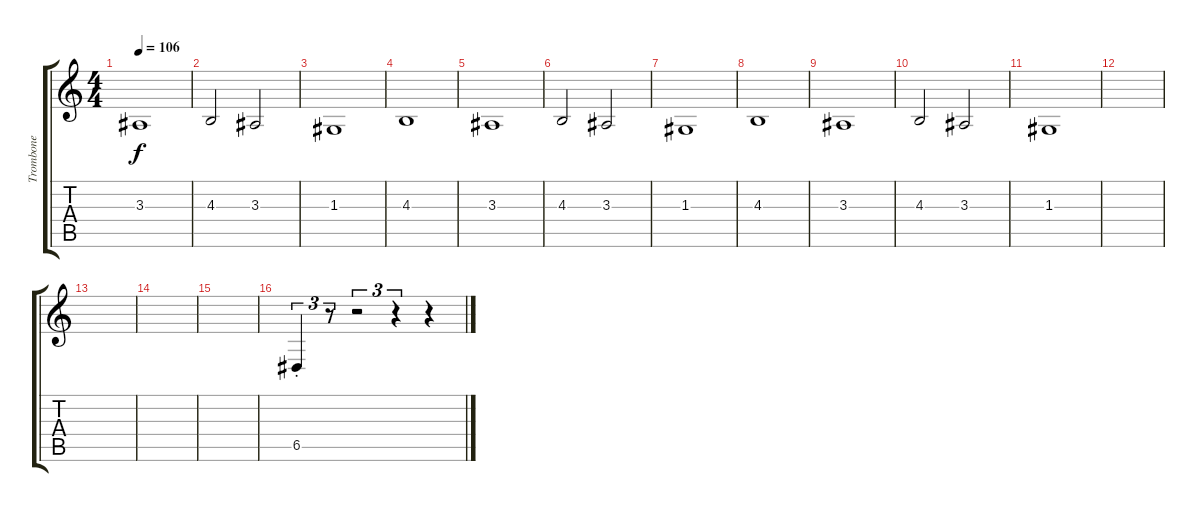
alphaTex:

\track ("Trombone" "Trombone") {instrument trombone}
\staff {score tabs}
\tuning (E4 B3 G3 D3 A2 E2) {hide}
\ts (4 4)
\tempo 106
\clef g2
\ks c
3.3.1{dy f} |
4.3.2 3.3.2 |
1.3.1 |
4.3.1 |
3.3.1 |
4.3.2 3.3.2 |
1.3.1 |
4.3.1 |
3.3.1 |
4.3.2 3.3.2 |
1.3.1 |
|
|
|
|
6.5{st}.4{tu (3 2)} r.8{tu (3 2)} r.2{tu (3 2)} r.4{tu (3 2)} r.4
